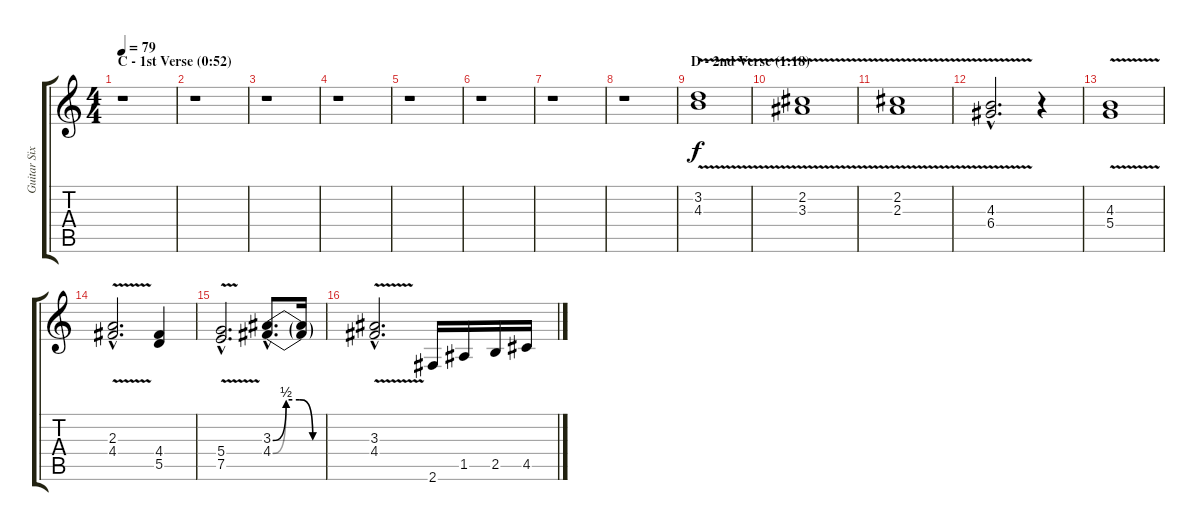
\track ("Guitar Six" "Guitar Six") {instrument distortionguitar}
\staff {score tabs}
\tuning (E4 B3 G3 D3 A2 E2) {hide}
\ts (4 4)
\section ("" "C - 1st Verse (0:52)")
\tempo 79
\clef g2
\ks c
r.1{dy f} |
r.1 |
r.1 |
r.1 |
r.1 |
r.1 |
r.1 |
r.1 |
\section ("" "D - 2nd Verse (1:18)")
(3.2{v} 4.3{v}).1 |
(2.2{v} 3.3{v}).1 |
(2.2{v} 2.3{v}).1 |
(4.3{v hac} 6.4{v hac}).2{d} r.4 |
(4.3{v} 5.4{v}).1 |
(2.3{v hac} 4.4{v hac}).2{d} (4.4 5.5).4 |
(5.4{v hac} 7.5{v hac}).2{d} (3.3{be (custom 0 0 15 2 30 2 45 0 60 0) hac} 4.4{be (custom 0 0 15 2 30 2 45 0 60 0) hac}).8{d} (3.3{t} 4.4{t}).16 |
(3.3{v hac} 4.4{v hac}).2{d} 2.6.16 1.5.16 2.5.16 4.5.16
